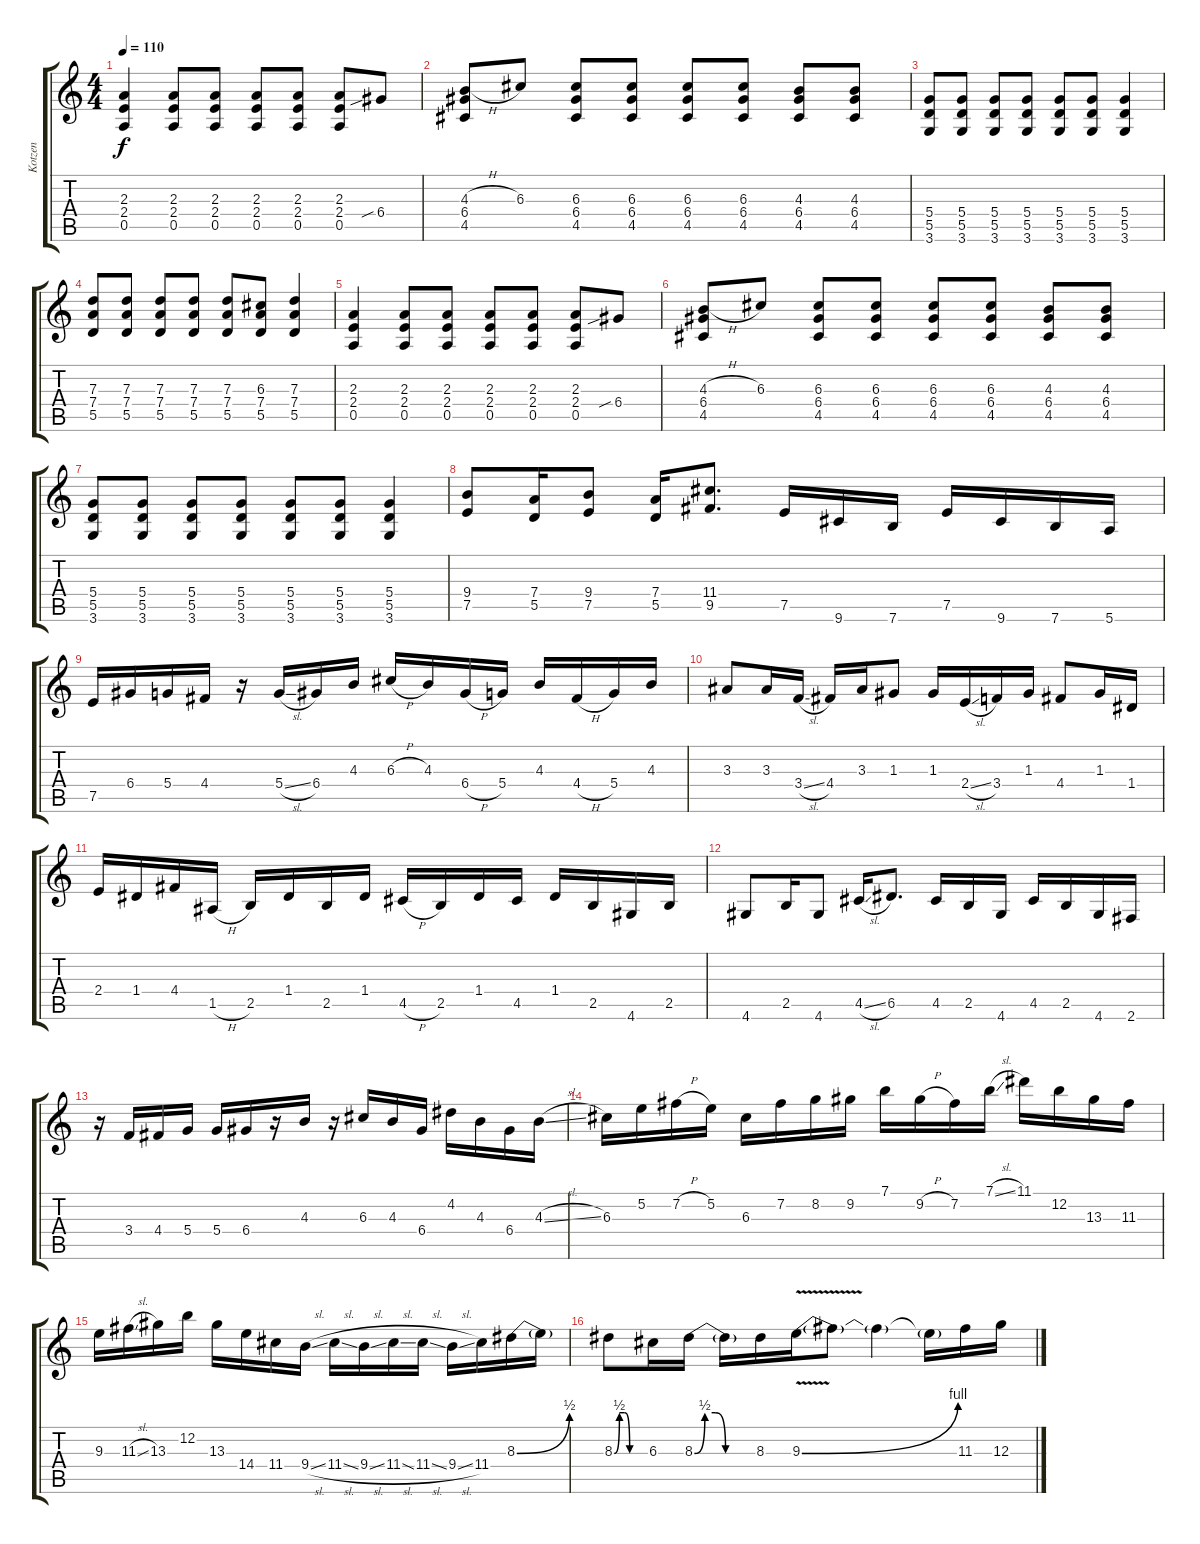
\track ("Kotzen" "Kotzen") {instrument electricguitarclean}
\staff {score tabs}
\tuning (E4 B3 G3 D3 A2 E2) {hide}
\ts (4 4)
\tempo 110
\clef g2
\ks c
(2.3 2.4 0.5).4{dy f} (2.3 2.4 0.5).8 (2.3 2.4 0.5).8 (2.3 2.4 0.5).8 (2.3 2.4 0.5).8 (2.3 2.4 0.5).8 6.4{sib}.8 |
(4.3{h} 6.4 4.5).8 6.3.8 (6.3 6.4 4.5).8 (6.3 6.4 4.5).8 (6.3 6.4 4.5).8 (6.3 6.4 4.5).8 (4.3 6.4 4.5).8 (4.3 6.4 4.5).8 |
(5.4 5.5 3.6).8 (5.4 5.5 3.6).8 (5.4 5.5 3.6).8 (5.4 5.5 3.6).8 (5.4 5.5 3.6).8 (5.4 5.5 3.6).8 (5.4 5.5 3.6).4 |
(7.3 7.4 5.5).8 (7.3 7.4 5.5).8 (7.3 7.4 5.5).8 (7.3 7.4 5.5).8 (7.3 7.4 5.5).8 (6.3 7.4 5.5).8 (7.3 7.4 5.5).4 |
(2.3 2.4 0.5).4 (2.3 2.4 0.5).8 (2.3 2.4 0.5).8 (2.3 2.4 0.5).8 (2.3 2.4 0.5).8 (2.3 2.4 0.5).8 6.4{sib}.8 |
(4.3{h} 6.4 4.5).8 6.3.8 (6.3 6.4 4.5).8 (6.3 6.4 4.5).8 (6.3 6.4 4.5).8 (6.3 6.4 4.5).8 (4.3 6.4 4.5).8 (4.3 6.4 4.5).8 |
(5.4 5.5 3.6).8 (5.4 5.5 3.6).8 (5.4 5.5 3.6).8 (5.4 5.5 3.6).8 (5.4 5.5 3.6).8 (5.4 5.5 3.6).8 (5.4 5.5 3.6).4 |
(9.4 7.5).8 (7.4 5.5).16 (9.4 7.5).8 (7.4 5.5).16 (11.4 9.5).8{d} 7.5.16 9.6.16 7.6.16 7.5.16 9.6.16 7.6.16 5.6.16 |
7.5.16 6.4.16 5.4.16 4.4.16 r.16 5.4{sl}.16 6.4.16 4.3.16 6.3{h}.16 4.3.16 6.4{h}.16 5.4.16 4.3.16 4.4{h}.16 5.4.16 4.3.16 |
3.3.8 3.3.16 3.4{sl}.16 4.4.16 3.3.16 1.3.8 1.3.16 2.4{sl}.16 3.4.16 1.3.16 4.4.8 1.3.16 1.4.16 |
2.4.16 1.4.16 4.4.16 1.5{h}.16 2.5.16 1.4.16 2.5.16 1.4.16 4.5{h}.16 2.5.16 1.4.16 4.5.16 1.4.16 2.5.16 4.6.16 2.5.16 |
4.6.8 2.5.16 4.6.8 4.5{sl}.16 6.5.8{d} 4.5.16 2.5.16 4.6.16 4.5.16 2.5.16 4.6.16 2.6.16 |
r.16 3.4.16 4.4.16 5.4.16 5.4.16 6.4.16 r.16 4.3.16 r.16 6.3.16 4.3.16 6.4.16 4.2.16 4.3.16 6.4.16 4.3{sl}.16 |
6.3.16 5.2.16 7.2{h}.16 5.2.16 6.3.16 7.2.16 8.2.16 9.2.16 7.1.16 9.2{h}.16 7.2.16 7.1{sl}.16 11.1.16 12.2.16 13.3.16 11.3.16 |
9.3.16 11.3{sl}.16 13.3.16 12.2.16 13.3.16 14.4.16 11.4.16 9.4{sl}.16 11.4{sl}.16 9.4{sl}.16 11.4{sl}.16 11.4{sl}.16 9.4{sl}.16 11.4.16 8.3{be (bend 0 0 60 2)}.16 8.3{t}.16 |
8.3{be (custom 0 0 10 2 20 2 30 0 60 0)}.8 6.3.16 8.3{be (custom 0 0 10 2 20 2 30 0 60 0)}.16 8.3{t}.16 8.3.16 9.3{be (bend 0 0 60 4) v}.16 9.3{t}.8 9.3{t}.4 9.3{t}.16 11.3.16 12.3.16
